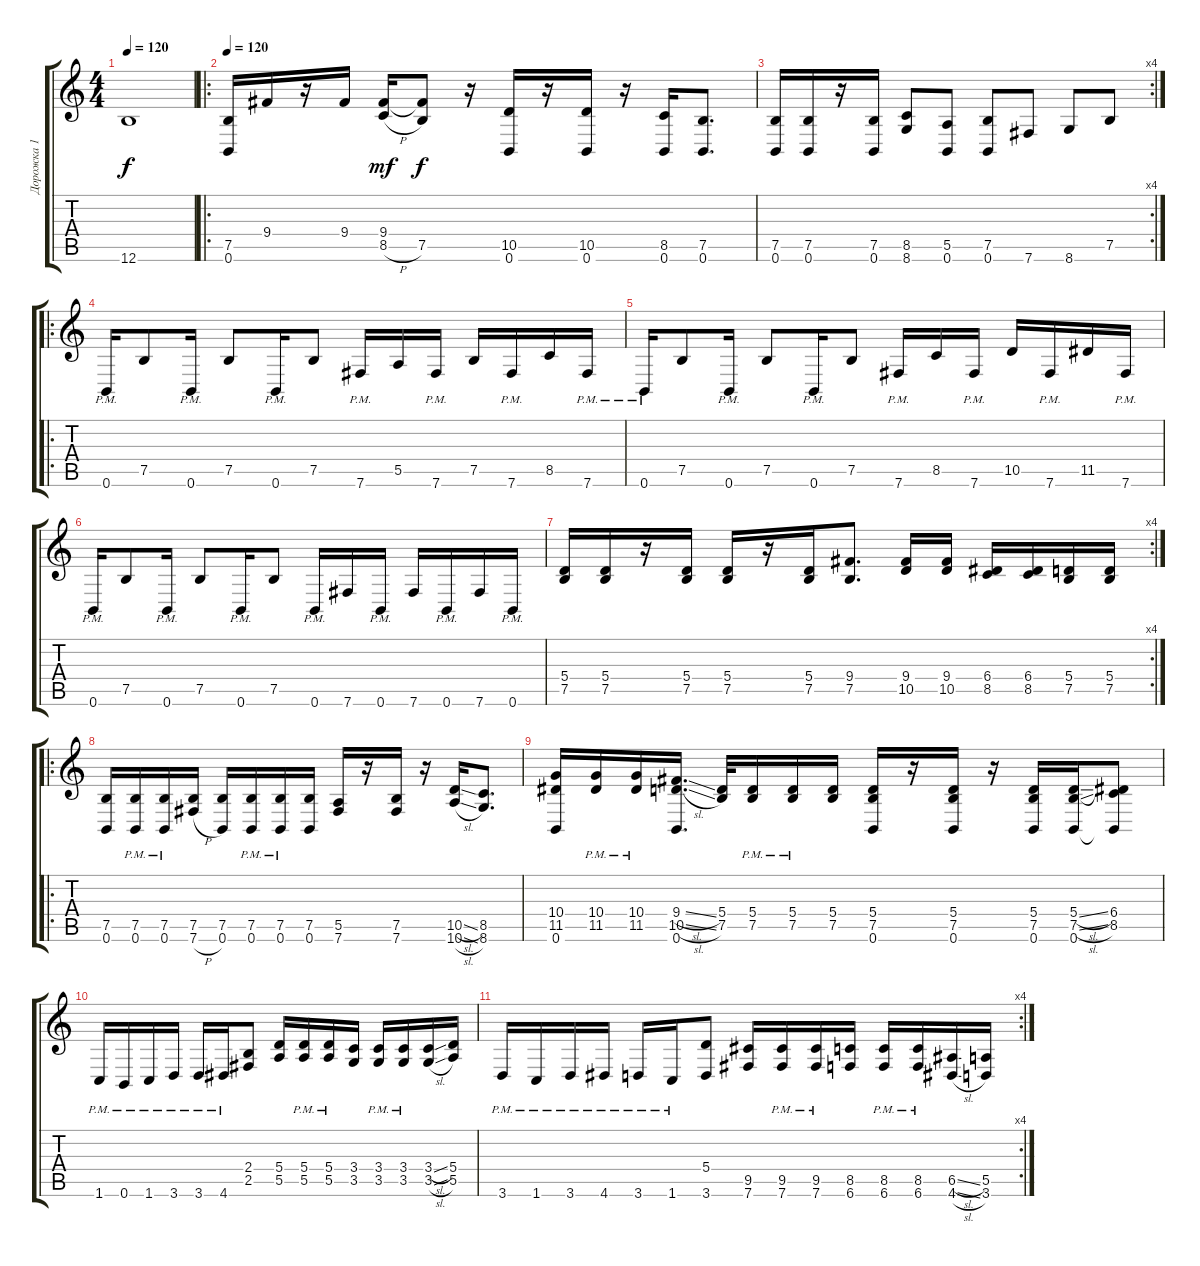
\track ("Дорожка 1" "Дорожка 1") {instrument distortionguitar}
\staff {score tabs}
\tuning (B3 Gb3 D3 A2 E2 B1) {hide}
\ts (4 4)
\tempo 120
\clef g2
\ks c
12.6.1{dy f} |
\ro
\tempo 120
(7.5 0.6).16 9.4.16 r.16 9.4.16 (9.4 8.5{h}).16{dy mf} (9.4{t} 7.5).8{dy f} r.16 (10.5 0.6).16 r.16 (10.5 0.6).16 r.16 (8.5 0.6).16 (7.5 0.6).8{d} |
\rc 4
(7.5 0.6).16 (7.5 0.6).16 r.16 (7.5 0.6).16 (8.5 8.6).8 (5.5 0.6).8 (7.5 0.6).8 7.6.8 8.6.8 7.5.8 |
\ro
0.6{pm}.16 7.5.8 0.6{pm}.16 7.5.8 0.6{pm}.16 7.5.8 7.6{pm}.16 5.5.16 7.6{pm}.16 7.5.16 7.6{pm}.16 8.5.16 7.6{pm}.16 |
0.6{pm}.16 7.5.8 0.6{pm}.16 7.5.8 0.6{pm}.16 7.5.8 7.6{pm}.16 8.5.16 7.6{pm}.16 10.5.16 7.6{pm}.16 11.5.16 7.6{pm}.16 |
0.6{pm}.16 7.5.8 0.6{pm}.16 7.5.8 0.6{pm}.16 7.5.8 0.6{pm}.16 7.6.16 0.6{pm}.16 7.6.16 0.6{pm}.16 7.6.16 0.6{pm}.16 |
\rc 4
(5.4 7.5).16 (5.4 7.5).16 r.16 (5.4 7.5).16 (5.4 7.5).16 r.16 (5.4 7.5).16 (9.4 7.5).8{d} (9.4 10.5).16 (9.4 10.5).16 (6.4 8.5).16 (6.4 8.5).16 (5.4 7.5).16 (5.4 7.5).16 |
\ro
(7.5 0.6).16 (7.5{pm} 0.6{pm}).16 (7.5{pm} 0.6{pm}).16 (7.5 7.6{h}).16 (7.5 0.6).16 (7.5{pm} 0.6{pm}).16 (7.5{pm} 0.6{pm}).16 (7.5 0.6).16 (5.5 7.6).16 r.16 (7.5 7.6).16 r.16 (10.5{sl} 10.6{sl}).16 (8.5 8.6).8{d} |
(10.4 11.5 0.6).16 (10.4{pm} 11.5{pm}).16 (10.4{pm} 11.5{pm}).16 (9.4{sl} 10.5{sl} 0.6).16{d} (5.4 7.5).32 (5.4{pm} 7.5{pm}).16 (5.4{pm} 7.5{pm}).16 (5.4 7.5).16 (5.4 7.5 0.6).16 r.16 (5.4 7.5 0.6).16 r.16 (5.4 7.5 0.6).16 (5.4{sl} 7.5{sl} 0.6).16 (6.4 8.5 0.6{t}).8 |
1.6{pm}.16 0.6{pm}.16 1.6{pm}.16 3.6{pm}.16 3.6{pm}.16 4.6{pm}.16 (2.4 2.5).8 (5.4 5.5).16 (5.4{pm} 5.5{pm}).16 (5.4{pm} 5.5{pm}).16 (3.4 3.5).16 (3.4{pm} 3.5{pm}).16 (3.4{pm} 3.5{pm}).16 (3.4{sl} 3.5{sl}).16 (5.4 5.5).16 |
\rc 4
3.6{pm}.16 1.6{pm}.16 3.6{pm}.16 4.6{pm}.16 3.6{pm}.16 1.6{pm}.16 (5.4 3.6).8 (9.5 7.6).16 (9.5{pm} 7.6{pm}).16 (9.5{pm} 7.6{pm}).16 (8.5 6.6).16 (8.5{pm} 6.6{pm}).16 (8.5{pm} 6.6{pm}).16 (6.5{sl} 4.6{sl}).16 (5.5 3.6).16
